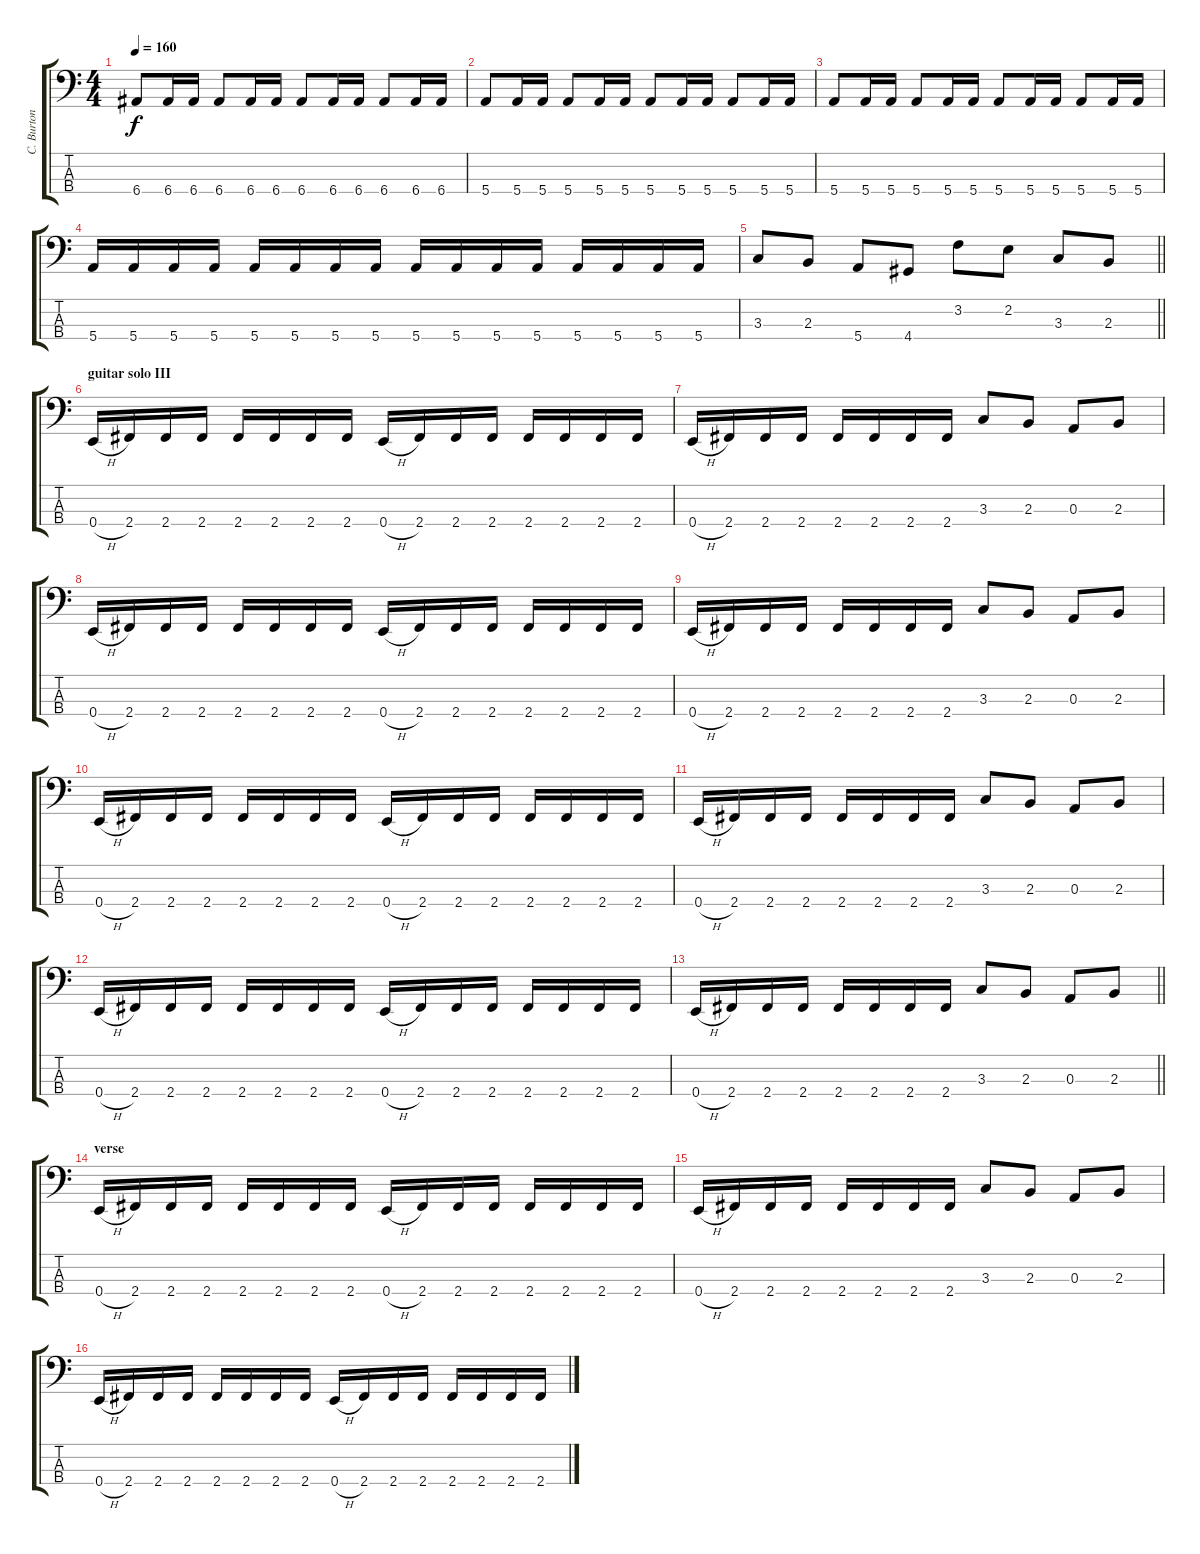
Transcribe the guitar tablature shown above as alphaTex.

\track ("C. Burton - Bass" "C. Burton ") {instrument electricbassfinger}
\staff {score tabs}
\tuning (G2 D2 A1 E1) {hide}
\ts (4 4)
\tempo 160
\clef f4
\ks c
6.4.8{dy f} 6.4.16 6.4.16 6.4.8 6.4.16 6.4.16 6.4.8 6.4.16 6.4.16 6.4.8 6.4.16 6.4.16 |
5.4.8 5.4.16 5.4.16 5.4.8 5.4.16 5.4.16 5.4.8 5.4.16 5.4.16 5.4.8 5.4.16 5.4.16 |
5.4.8 5.4.16 5.4.16 5.4.8 5.4.16 5.4.16 5.4.8 5.4.16 5.4.16 5.4.8 5.4.16 5.4.16 |
5.4.16 5.4.16 5.4.16 5.4.16 5.4.16 5.4.16 5.4.16 5.4.16 5.4.16 5.4.16 5.4.16 5.4.16 5.4.16 5.4.16 5.4.16 5.4.16 |
\barLineRight lightlight
3.3.8 2.3.8 5.4.8 4.4.8 3.2.8 2.2.8 3.3.8 2.3.8 |
\section ("" "guitar solo III")
0.4{h}.16 2.4.16 2.4.16 2.4.16 2.4.16 2.4.16 2.4.16 2.4.16 0.4{h}.16 2.4.16 2.4.16 2.4.16 2.4.16 2.4.16 2.4.16 2.4.16 |
0.4{h}.16 2.4.16 2.4.16 2.4.16 2.4.16 2.4.16 2.4.16 2.4.16 3.3.8 2.3.8 0.3.8 2.3.8 |
0.4{h}.16 2.4.16 2.4.16 2.4.16 2.4.16 2.4.16 2.4.16 2.4.16 0.4{h}.16 2.4.16 2.4.16 2.4.16 2.4.16 2.4.16 2.4.16 2.4.16 |
0.4{h}.16 2.4.16 2.4.16 2.4.16 2.4.16 2.4.16 2.4.16 2.4.16 3.3.8 2.3.8 0.3.8 2.3.8 |
0.4{h}.16 2.4.16 2.4.16 2.4.16 2.4.16 2.4.16 2.4.16 2.4.16 0.4{h}.16 2.4.16 2.4.16 2.4.16 2.4.16 2.4.16 2.4.16 2.4.16 |
0.4{h}.16 2.4.16 2.4.16 2.4.16 2.4.16 2.4.16 2.4.16 2.4.16 3.3.8 2.3.8 0.3.8 2.3.8 |
0.4{h}.16 2.4.16 2.4.16 2.4.16 2.4.16 2.4.16 2.4.16 2.4.16 0.4{h}.16 2.4.16 2.4.16 2.4.16 2.4.16 2.4.16 2.4.16 2.4.16 |
\barLineRight lightlight
0.4{h}.16 2.4.16 2.4.16 2.4.16 2.4.16 2.4.16 2.4.16 2.4.16 3.3.8 2.3.8 0.3.8 2.3.8 |
\section ("" "verse")
0.4{h}.16 2.4.16 2.4.16 2.4.16 2.4.16 2.4.16 2.4.16 2.4.16 0.4{h}.16 2.4.16 2.4.16 2.4.16 2.4.16 2.4.16 2.4.16 2.4.16 |
0.4{h}.16 2.4.16 2.4.16 2.4.16 2.4.16 2.4.16 2.4.16 2.4.16 3.3.8 2.3.8 0.3.8 2.3.8 |
0.4{h}.16 2.4.16 2.4.16 2.4.16 2.4.16 2.4.16 2.4.16 2.4.16 0.4{h}.16 2.4.16 2.4.16 2.4.16 2.4.16 2.4.16 2.4.16 2.4.16
